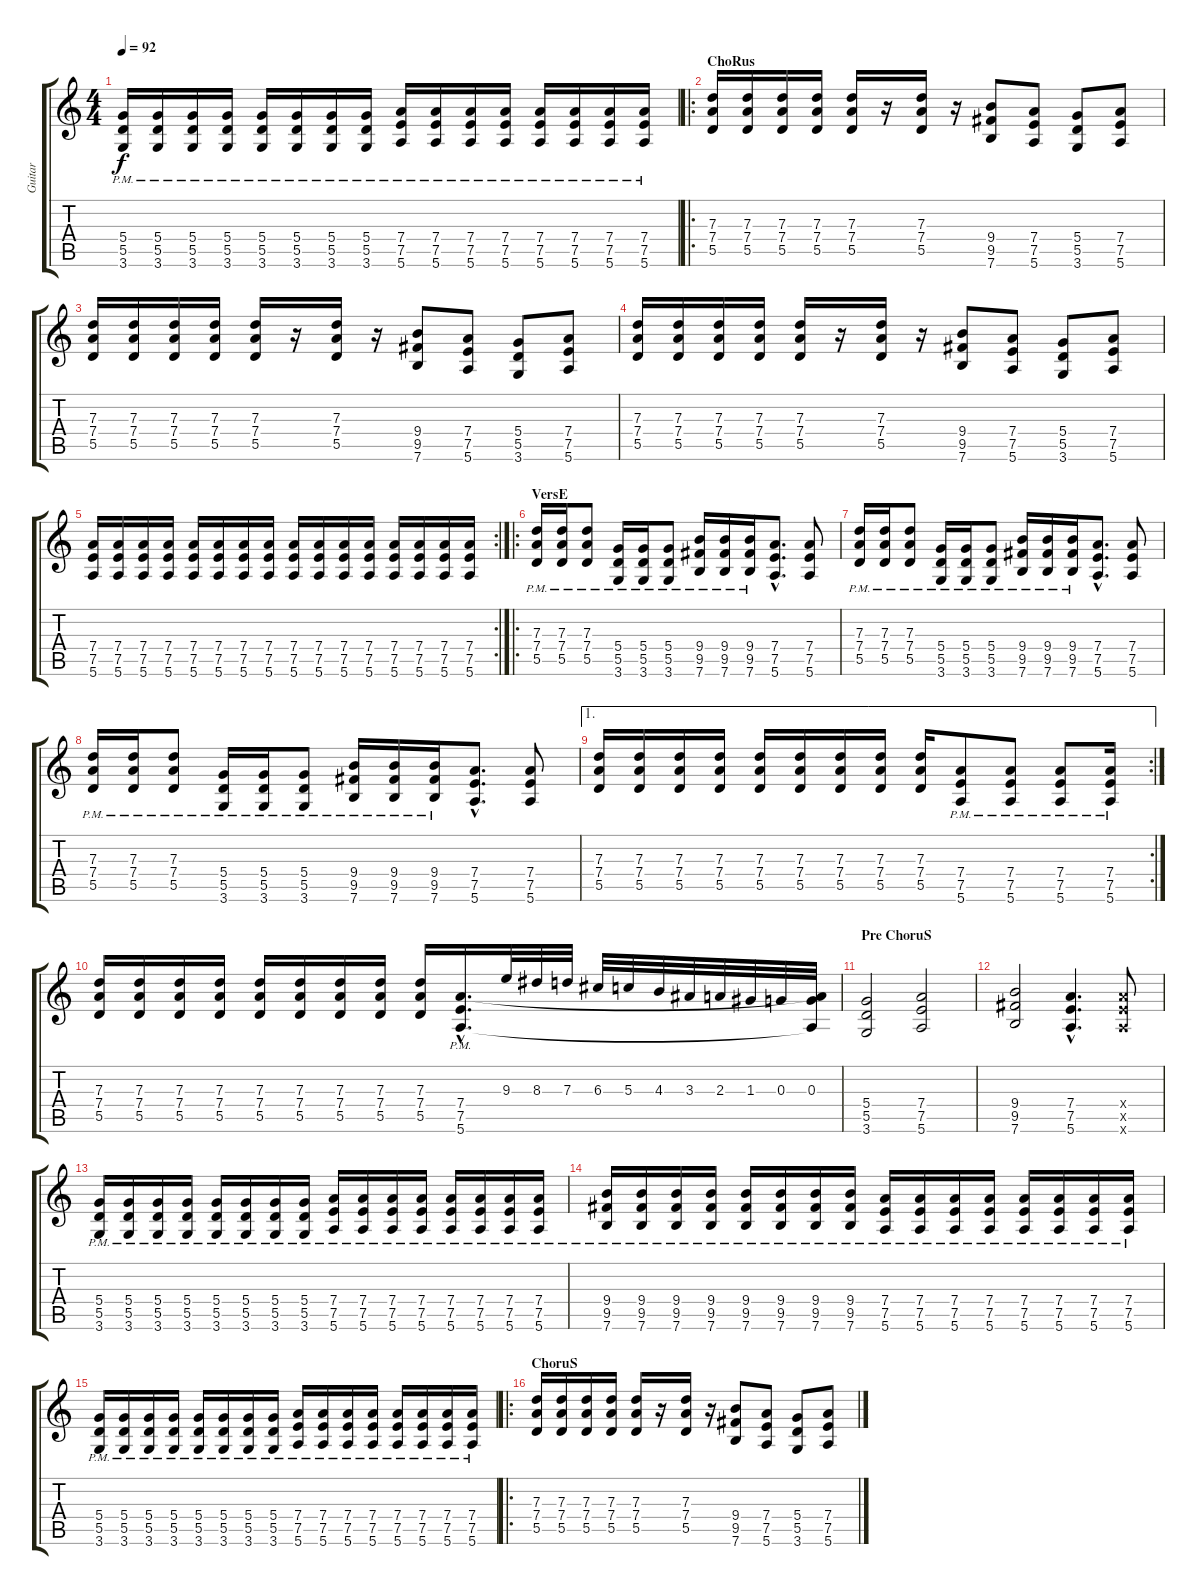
\track ("Guitar " "Guitar ") {instrument distortionguitar}
\staff {score tabs}
\tuning (E4 B3 G3 D3 A2 E2) {hide}
\ts (4 4)
\tempo 92
\clef g2
\ks c
(5.4{pm} 5.5{pm} 3.6{pm}).16{dy f} (5.4{pm} 5.5{pm} 3.6{pm}).16 (5.4{pm} 5.5{pm} 3.6{pm}).16 (5.4{pm} 5.5{pm} 3.6{pm}).16 (5.4{pm} 5.5{pm} 3.6{pm}).16 (5.4{pm} 5.5{pm} 3.6{pm}).16 (5.4{pm} 5.5{pm} 3.6{pm}).16 (5.4{pm} 5.5{pm} 3.6{pm}).16 (7.4{pm} 7.5{pm} 5.6{pm}).16 (7.4{pm} 7.5{pm} 5.6{pm}).16 (7.4{pm} 7.5{pm} 5.6{pm}).16 (7.4{pm} 7.5{pm} 5.6{pm}).16 (7.4{pm} 7.5{pm} 5.6{pm}).16 (7.4{pm} 7.5{pm} 5.6{pm}).16 (7.4{pm} 7.5{pm} 5.6{pm}).16 (7.4{pm} 7.5{pm} 5.6{pm}).16 |
\ro
\section ("" "ChoRus")
(7.3 7.4 5.5).16 (7.3 7.4 5.5).16 (7.3 7.4 5.5).16 (7.3 7.4 5.5).16 (7.3 7.4 5.5).16 r.16 (7.3 7.4 5.5).16 r.16 (9.4 9.5 7.6).8 (7.4 7.5 5.6).8 (5.4 5.5 3.6).8 (7.4 7.5 5.6).8 |
(7.3 7.4 5.5).16 (7.3 7.4 5.5).16 (7.3 7.4 5.5).16 (7.3 7.4 5.5).16 (7.3 7.4 5.5).16 r.16 (7.3 7.4 5.5).16 r.16 (9.4 9.5 7.6).8 (7.4 7.5 5.6).8 (5.4 5.5 3.6).8 (7.4 7.5 5.6).8 |
(7.3 7.4 5.5).16 (7.3 7.4 5.5).16 (7.3 7.4 5.5).16 (7.3 7.4 5.5).16 (7.3 7.4 5.5).16 r.16 (7.3 7.4 5.5).16 r.16 (9.4 9.5 7.6).8 (7.4 7.5 5.6).8 (5.4 5.5 3.6).8 (7.4 7.5 5.6).8 |
\rc 2
(7.4 7.5 5.6).16 (7.4 7.5 5.6).16 (7.4 7.5 5.6).16 (7.4 7.5 5.6).16 (7.4 7.5 5.6).16 (7.4 7.5 5.6).16 (7.4 7.5 5.6).16 (7.4 7.5 5.6).16 (7.4 7.5 5.6).16 (7.4 7.5 5.6).16 (7.4 7.5 5.6).16 (7.4 7.5 5.6).16 (7.4 7.5 5.6).16 (7.4 7.5 5.6).16 (7.4 7.5 5.6).16 (7.4 7.5 5.6).16 |
\ro
\section ("" "VersE")
(7.3{pm} 7.4{pm} 5.5{pm}).16 (7.3{pm} 7.4{pm} 5.5{pm}).16 (7.3{pm} 7.4 5.5{pm}).8 (5.4{pm} 5.5{pm} 3.6{pm}).16 (5.4{pm} 5.5{pm} 3.6{pm}).16 (5.4{pm} 5.5{pm} 3.6{pm}).8 (9.4{pm} 9.5{pm} 7.6{pm}).16 (9.4{pm} 9.5{pm} 7.6{pm}).16 (9.4{pm} 9.5{pm} 7.6{pm}).16 (7.4{hac} 7.5{hac} 5.6{hac}).8{d} (7.4 7.5 5.6).8 |
(7.3{pm} 7.4{pm} 5.5{pm}).16 (7.3{pm} 7.4{pm} 5.5{pm}).16 (7.3{pm} 7.4 5.5{pm}).8 (5.4{pm} 5.5{pm} 3.6{pm}).16 (5.4{pm} 5.5{pm} 3.6{pm}).16 (5.4{pm} 5.5{pm} 3.6{pm}).8 (9.4{pm} 9.5{pm} 7.6{pm}).16 (9.4{pm} 9.5{pm} 7.6{pm}).16 (9.4{pm} 9.5{pm} 7.6{pm}).16 (7.4{hac} 7.5{hac} 5.6{hac}).8{d} (7.4 7.5 5.6).8 |
(7.3{pm} 7.4{pm} 5.5{pm}).16 (7.3{pm} 7.4{pm} 5.5{pm}).16 (7.3{pm} 7.4 5.5{pm}).8 (5.4{pm} 5.5{pm} 3.6{pm}).16 (5.4{pm} 5.5{pm} 3.6{pm}).16 (5.4{pm} 5.5{pm} 3.6{pm}).8 (9.4{pm} 9.5{pm} 7.6{pm}).16 (9.4{pm} 9.5{pm} 7.6{pm}).16 (9.4{pm} 9.5{pm} 7.6{pm}).16 (7.4{hac} 7.5{hac} 5.6{hac}).8{d} (7.4 7.5 5.6).8 |
\ae 1
\rc 2
(7.3 7.4 5.5).16 (7.3 7.4 5.5).16 (7.3 7.4 5.5).16 (7.3 7.4 5.5).16 (7.3 7.4 5.5).16 (7.3 7.4 5.5).16 (7.3 7.4 5.5).16 (7.3 7.4 5.5).16 (7.3 7.4 5.5).16 (7.4{pm} 7.5{pm} 5.6{pm}).8 (7.4{pm} 7.5{pm} 5.6{pm}).8 (7.4{pm} 7.5{pm} 5.6{pm}).8 (7.4{pm} 7.5{pm} 5.6{pm}).16 |
(7.3 7.4 5.5).16 (7.3 7.4 5.5).16 (7.3 7.4 5.5).16 (7.3 7.4 5.5).16 (7.3 7.4 5.5).16 (7.3 7.4 5.5).16 (7.3 7.4 5.5).16 (7.3 7.4 5.5).16 (7.3 7.4 5.5).16 (7.4{hac pm} 7.5{hac pm} 5.6{hac pm}).16{d} 9.3.32 8.3.32 7.3.32 6.3.32 5.3.32 4.3.32 3.3.32 2.3.32 1.3.32 0.3.32 (0.3 7.4{t} 5.6{t}).32 |
\section ("" "Pre ChoruS")
(5.4 5.5 3.6).2 (7.4 7.5 5.6).2 |
(9.4 9.5 7.6).2 (7.4{hac} 7.5{hac} 5.6{hac}).4{d} (7.4{x} 7.5{x} 5.6{x}).8 |
(5.4{pm} 5.5{pm} 3.6{pm}).16 (5.4{pm} 5.5{pm} 3.6{pm}).16 (5.4{pm} 5.5{pm} 3.6{pm}).16 (5.4{pm} 5.5{pm} 3.6{pm}).16 (5.4{pm} 5.5{pm} 3.6{pm}).16 (5.4{pm} 5.5{pm} 3.6{pm}).16 (5.4{pm} 5.5{pm} 3.6{pm}).16 (5.4{pm} 5.5{pm} 3.6{pm}).16 (7.4{pm} 7.5{pm} 5.6{pm}).16 (7.4{pm} 7.5{pm} 5.6{pm}).16 (7.4{pm} 7.5{pm} 5.6{pm}).16 (7.4{pm} 7.5{pm} 5.6{pm}).16 (7.4{pm} 7.5{pm} 5.6{pm}).16 (7.4{pm} 7.5{pm} 5.6{pm}).16 (7.4{pm} 7.5{pm} 5.6{pm}).16 (7.4{pm} 7.5{pm} 5.6{pm}).16 |
(9.4{pm} 9.5{pm} 7.6{pm}).16 (9.4{pm} 9.5{pm} 7.6{pm}).16 (9.4{pm} 9.5{pm} 7.6{pm}).16 (9.4{pm} 9.5{pm} 7.6{pm}).16 (9.4{pm} 9.5{pm} 7.6{pm}).16 (9.4{pm} 9.5{pm} 7.6{pm}).16 (9.4{pm} 9.5{pm} 7.6{pm}).16 (9.4{pm} 9.5{pm} 7.6{pm}).16 (7.4{pm} 7.5{pm} 5.6{pm}).16 (7.4{pm} 7.5{pm} 5.6{pm}).16 (7.4{pm} 7.5{pm} 5.6{pm}).16 (7.4{pm} 7.5{pm} 5.6{pm}).16 (7.4{pm} 7.5{pm} 5.6{pm}).16 (7.4{pm} 7.5{pm} 5.6{pm}).16 (7.4{pm} 7.5{pm} 5.6{pm}).16 (7.4{pm} 7.5{pm} 5.6{pm}).16 |
(5.4{pm} 5.5{pm} 3.6{pm}).16 (5.4{pm} 5.5{pm} 3.6{pm}).16 (5.4{pm} 5.5{pm} 3.6{pm}).16 (5.4{pm} 5.5{pm} 3.6{pm}).16 (5.4{pm} 5.5{pm} 3.6{pm}).16 (5.4{pm} 5.5{pm} 3.6{pm}).16 (5.4{pm} 5.5{pm} 3.6{pm}).16 (5.4{pm} 5.5{pm} 3.6{pm}).16 (7.4{pm} 7.5{pm} 5.6{pm}).16 (7.4{pm} 7.5{pm} 5.6{pm}).16 (7.4{pm} 7.5{pm} 5.6{pm}).16 (7.4{pm} 7.5{pm} 5.6{pm}).16 (7.4{pm} 7.5{pm} 5.6{pm}).16 (7.4{pm} 7.5{pm} 5.6{pm}).16 (7.4{pm} 7.5{pm} 5.6{pm}).16 (7.4{pm} 7.5{pm} 5.6{pm}).16 |
\ro
\section ("" "ChoruS")
(7.3 7.4 5.5).16 (7.3 7.4 5.5).16 (7.3 7.4 5.5).16 (7.3 7.4 5.5).16 (7.3 7.4 5.5).16 r.16 (7.3 7.4 5.5).16 r.16 (9.4 9.5 7.6).8 (7.4 7.5 5.6).8 (5.4 5.5 3.6).8 (7.4 7.5 5.6).8
